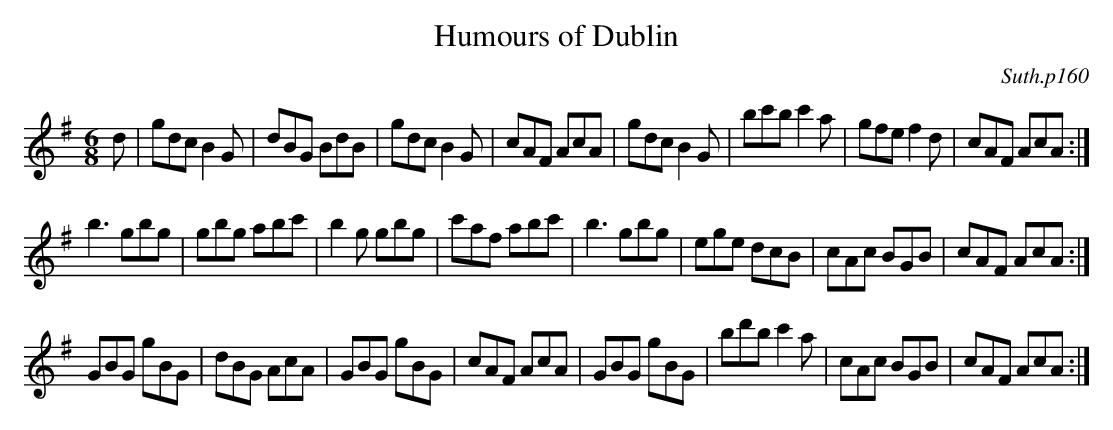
X:1
T:Humours of Dublin
C:Suth.p160
M:6/8
L:1/8
K:G
d|gdc B2G|dBG BdB|gdc B2G|cAF AcA|gdc B2G|bc'b c'2a|gfe f2d|cAF AcA:|
b3 gbg|gbg abc'|b2g gbg|c'af abc'|b3 gbg|ege dcB|cAc BGB|cAF AcA:|
GBG gBG|dBG AcA|GBG gBG|cAF AcA|GBG gBG|bd'b c'2a|cAc BGB|cAF AcA:|
